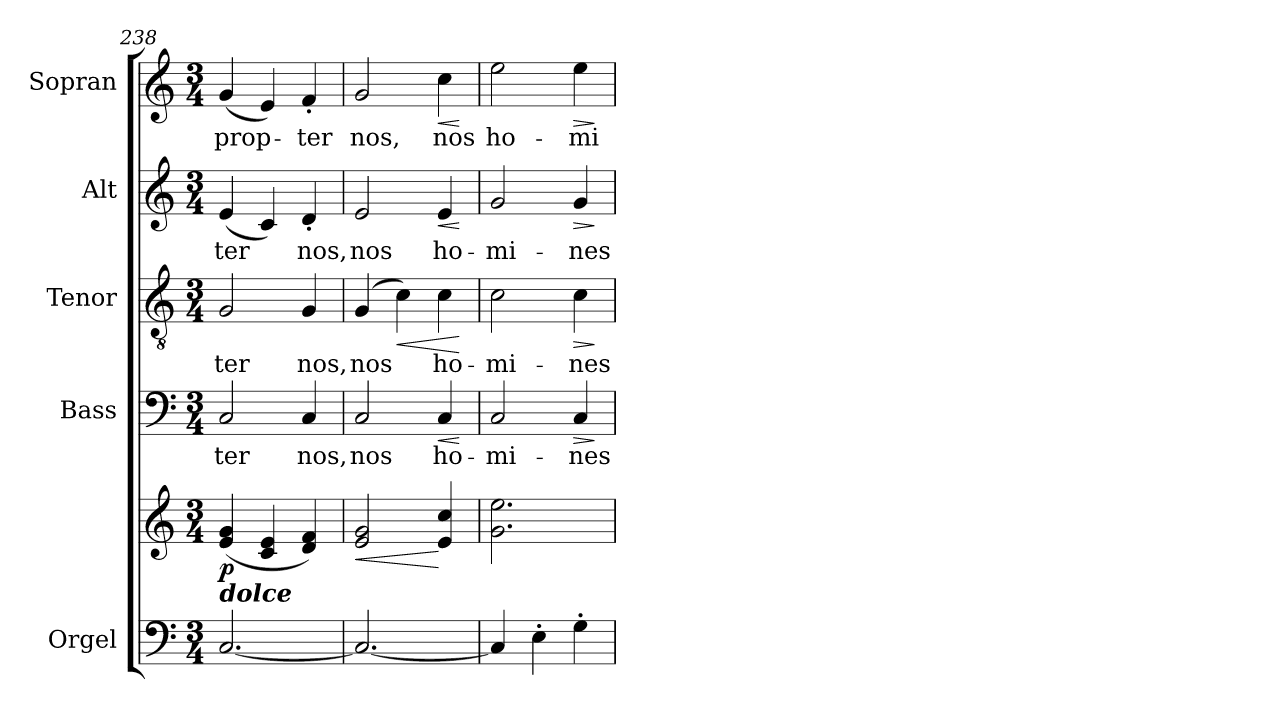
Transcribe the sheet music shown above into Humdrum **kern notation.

**kern	**kern	**dynam	**kern	**text	**dynam	**kern	**text	**dynam	**kern	**text	**dynam	**kern	**text	**dynam
*part5	*part5	*part5	*part4	*part4	*part4	*part3	*part3	*part3	*part2	*part2	*part2	*part1	*part1	*part1
*staff6	*staff5	*staff5/6	*staff4	*staff4	*staff4	*staff3	*staff3	*staff3	*staff2	*staff2	*staff2	*staff1	*staff1	*staff1
*I"Orgel	*	*	*I"Bass	*	*	*I"Tenor	*	*	*I"Alt	*	*	*I"Sopran	*	*
*I'Org.	*	*	*I'B.	*	*	*I'T.	*	*	*I'A.	*	*	*I'S.	*	*
*clefF4	*clefG2	*	*clefF4	*	*	*clefGv2	*	*	*clefG2	*	*	*clefG2	*	*
*k[]	*k[]	*	*k[]	*	*	*k[]	*	*	*k[]	*	*	*k[]	*	*
*C:	*C:	*	*C:	*	*	*C:	*	*	*C:	*	*	*C:	*	*
*M3/4	*M3/4	*	*M3/4	*	*	*M3/4	*	*	*M3/4	*	*	*M3/4	*	*
=238	=238	=238	=238	=238	=238	=238	=238	=238	=238	=238	=238	=238	=238	=238
!	!LO:TX:b:Bi:t=dolce	!	!	!	!	!	!	!	!	!	!	!	!	!
!	!	!LO:DY:b	!	!LO:LY:b	!	!	!LO:LY:b	!	!	!LO:LY:b	!	!	!LO:LY:b	!
[2.C/	(<4e/ 4g/	p	2C/	-ter	.	2G/	-ter	.	(<4e/	-ter	.	(<4g/	prop-	.
.	4c/ 4e/	.	.	.	.	.	.	.	4c/)	.	.	4e/)	.	.
!	!	!	!	!LO:LY:b	!	!	!LO:LY:b	!	!	!LO:LY:b	!	!	!LO:LY:b	!
.	4d/ 4f/)	.	4C/	nos,	.	4G/	nos,	.	4d'</	nos,	.	4f'</	-ter	.
=239	=239	=239	=239	=239	=239	=239	=239	=239	=239	=239	=239	=239	=239	=239
!	!	!LO:HP:b	!	!LO:LY:b	!	!	!LO:LY:b	!	!	!LO:LY:b	!	!	!LO:LY:b	!
2.C/_	2e/ 2g/	<	2C/	nos	.	(4G/	nos	.	2e/	nos	.	2g/	nos,	.
!	!	!	!	!	!	!	!	!LO:HP:b	!	!	!	!	!	!
.	.	.	.	.	.	4c\)	.	<	.	.	.	.	.	.
!	!	!	!	!LO:LY:b	!LO:HP:b	!	!LO:LY:b	!	!	!LO:LY:b	!LO:HP:b	!	!LO:LY:b	!LO:HP:b
.	4e/ 4cc/	[	4C/	ho-	<	4c\	ho-	.	4e/	ho-	<	4cc\	nos	<
.	.	.	.	.	[	.	.	[	.	.	[	.	.	[
=240	=240	=240	=240	=240	=240	=240	=240	=240	=240	=240	=240	=240	=240	=240
!	!	!	!	!LO:LY:b	!	!	!LO:LY:b	!	!	!LO:LY:b	!	!	!LO:LY:b	!
4C/]	2.g\ 2.ee\	.	2C/	-mi-	.	2c\	-mi-	.	2g/	-mi-	.	2ee\	ho-	.
4E'>\	.	.	.	.	.	.	.	.	.	.	.	.	.	.
!	!	!	!	!LO:LY:b	!LO:HP:b	!	!LO:LY:b	!LO:HP:b	!	!LO:LY:b	!LO:HP:b	!	!LO:LY:b	!LO:HP:b
4G'>\	.	.	4C/	-nes	>	4c\	-nes	>	4g/	-nes	>	4ee\	-mi-	>
.	.	.	.	.	]	.	.	]	.	.	]	.	.	]
=	=	=	=	=	=	=	=	=	=	=	=	=	=	=
*-	*-	*-	*-	*-	*-	*-	*-	*-	*-	*-	*-	*-	*-	*-
